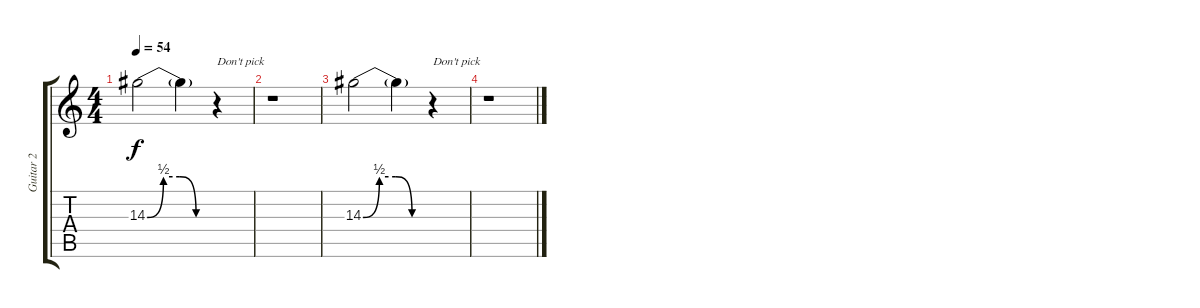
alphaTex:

\track ("Guitar 2 " "Guitar 2 ") {instrument distortionguitar}
\staff {score tabs}
\tuning (Eb4 Bb3 Gb3 Db3 Ab2 Db2) {hide}
\ts (4 4)
\tempo 54
\clef g2
\ks c
14.3{be (custom 0 0 15 2 30 2 45 0 60 0)}.2{dy f} 14.3{t}.4 r.4{txt "Don't pick"} |
r.1 |
14.3{be (custom 0 0 15 2 30 2 45 0 60 0)}.2 14.3{t}.4 r.4{txt "Don't pick"} |
r.1
